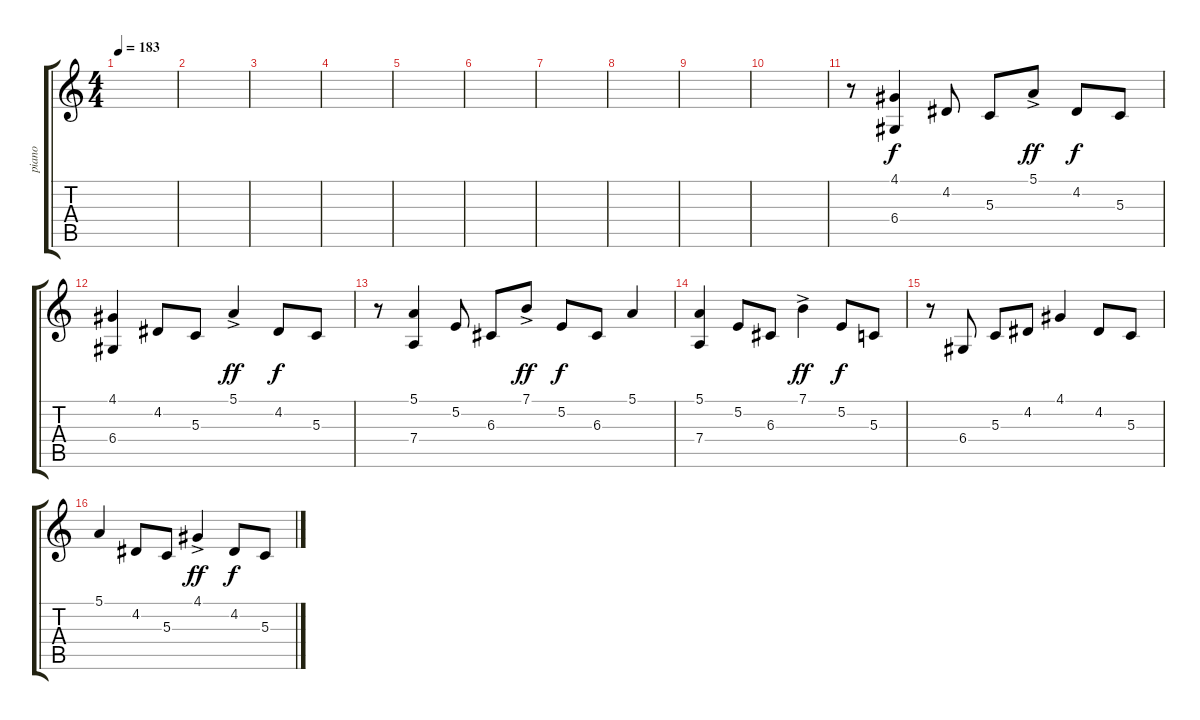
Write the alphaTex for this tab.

\track ("piano" "piano") {instrument electricgrandpiano}
\staff {score tabs}
\tuning (E4 B3 G3 D3 A2 E2) {hide}
\ts (4 4)
\tempo 183
\clef g2
\ks c
|
|
|
|
|
|
|
|
|
|
r.8 (4.1 6.4).4 4.2.8 5.3.8 5.1{ac}.8{dy ff} 4.2.8{dy f} 5.3.8 |
(4.1 6.4).4 4.2.8 5.3.8 5.1{ac}.4{dy ff} 4.2.8{dy f} 5.3.8 |
r.8 (5.1 7.4).4 5.2.8 6.3.8 7.1{ac}.8{dy ff} 5.2.8{dy f} 6.3.8 5.1.4 |
(5.1 7.4).4 5.2.8 6.3.8 7.1{ac}.4{dy ff} 5.2.8{dy f} 5.3.8 |
r.8 6.4.8 5.3.8 4.2.8 4.1.4 4.2.8 5.3.8 |
5.1.4 4.2.8 5.3.8 4.1{ac}.4{dy ff} 4.2.8{dy f} 5.3.8
